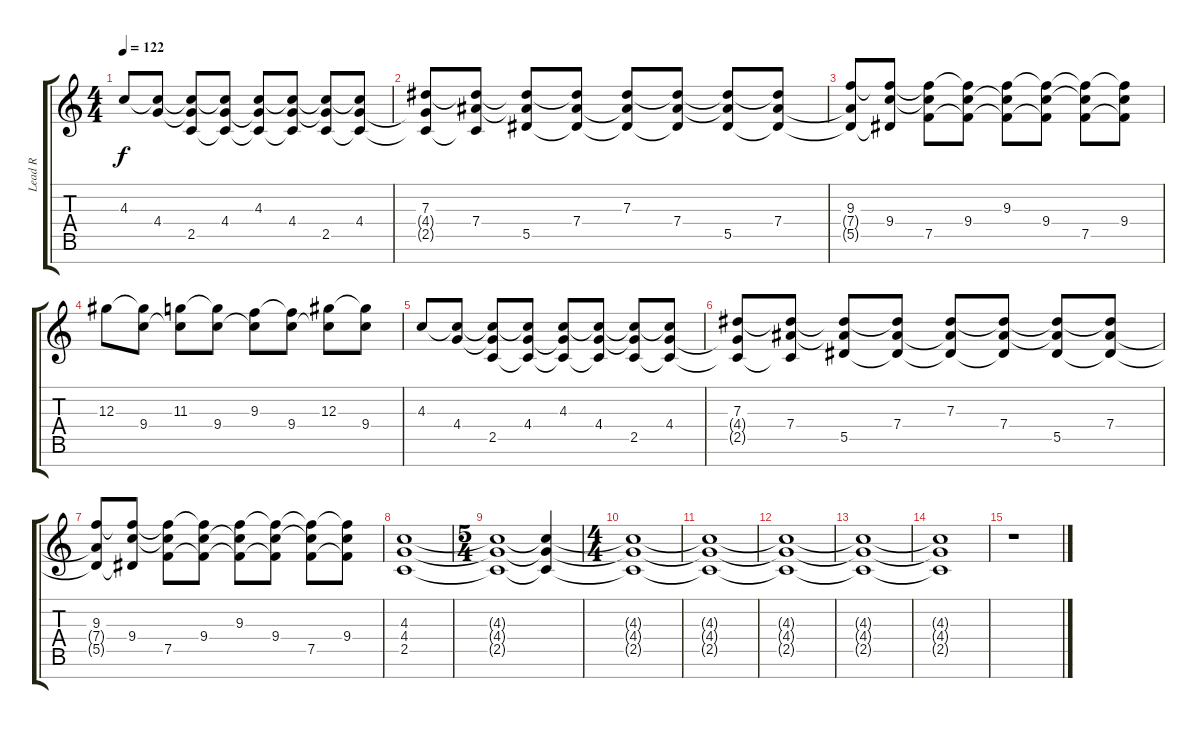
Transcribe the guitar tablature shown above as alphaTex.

\track ("Lead R" "Lead R") {instrument overdrivenguitar}
\staff {score tabs}
\tuning (F4 C4 Ab3 Eb3 Bb2 F2 C2) {hide}
\ts (4 4)
\tempo 122
\clef g2
\ks c
4.3.8{dy f} (4.3{t} 4.4).8 (4.3{t} 4.4{t} 2.5).8 (4.3{t} 4.4 2.5{t}).8 (4.3 4.4{t} 2.5{t}).8 (4.3{t} 4.4 2.5{t}).8 (4.3{t} 4.4{t} 2.5).8 (4.3{t} 4.4 2.5{t}).8 |
(7.3 4.4{t} 2.5{t}).8 (7.3{t} 7.4 2.5{t}).8 (7.3{t} 7.4{t} 5.5).8 (7.3{t} 7.4 5.5{t}).8 (7.3 7.4{t} 5.5{t}).8 (7.3{t} 7.4 5.5{t}).8 (7.3{t} 7.4{t} 5.5).8 (7.3{t} 7.4 5.5{t}).8 |
(9.3 7.4{t} 5.5{t}).8 (9.3{t} 9.4 5.5{t}).8 (9.3{t} 9.4{t} 7.5).8 (9.3{t} 9.4 7.5{t}).8 (9.3 9.4{t} 7.5{t}).8 (9.3{t} 9.4 7.5{t}).8 (9.3{t} 9.4{t} 7.5).8 (9.3{t} 9.4 7.5{t}).8 |
12.3.8 (12.3{t} 9.4).8 (11.3 9.4{t}).8 (11.3{t} 9.4).8 (9.3 9.4{t}).8 (9.3{t} 9.4).8 (12.3 9.4{t}).8 (12.3{t} 9.4).8 |
4.3.8 (4.3{t} 4.4).8 (4.3{t} 4.4{t} 2.5).8 (4.3{t} 4.4 2.5{t}).8 (4.3 4.4{t} 2.5{t}).8 (4.3{t} 4.4 2.5{t}).8 (4.3{t} 4.4{t} 2.5).8 (4.3{t} 4.4 2.5{t}).8 |
(7.3 4.4{t} 2.5{t}).8 (7.3{t} 7.4 2.5{t}).8 (7.3{t} 7.4{t} 5.5).8 (7.3{t} 7.4 5.5{t}).8 (7.3 7.4{t} 5.5{t}).8 (7.3{t} 7.4 5.5{t}).8 (7.3{t} 7.4{t} 5.5).8 (7.3{t} 7.4 5.5{t}).8 |
(9.3 7.4{t} 5.5{t}).8 (9.3{t} 9.4 5.5{t}).8 (9.3{t} 9.4{t} 7.5).8 (9.3{t} 9.4 7.5{t}).8 (9.3 9.4{t} 7.5{t}).8 (9.3{t} 9.4 7.5{t}).8 (9.3{t} 9.4{t} 7.5).8 (9.3{t} 9.4 7.5{t}).8 |
(4.3 4.4 2.5).1 |
\ts (5 4)
(4.3{t} 4.4{t} 2.5{t}).1 (4.3{t} 4.4{t} 2.5{t}).4 |
\ts (4 4)
(4.3{t} 4.4{t} 2.5{t}).1 |
(4.3{t} 4.4{t} 2.5{t}).1 |
(4.3{t} 4.4{t} 2.5{t}).1 |
(4.3{t} 4.4{t} 2.5{t}).1 |
(4.3{t} 4.4{t} 2.5{t}).1 |
r.1
